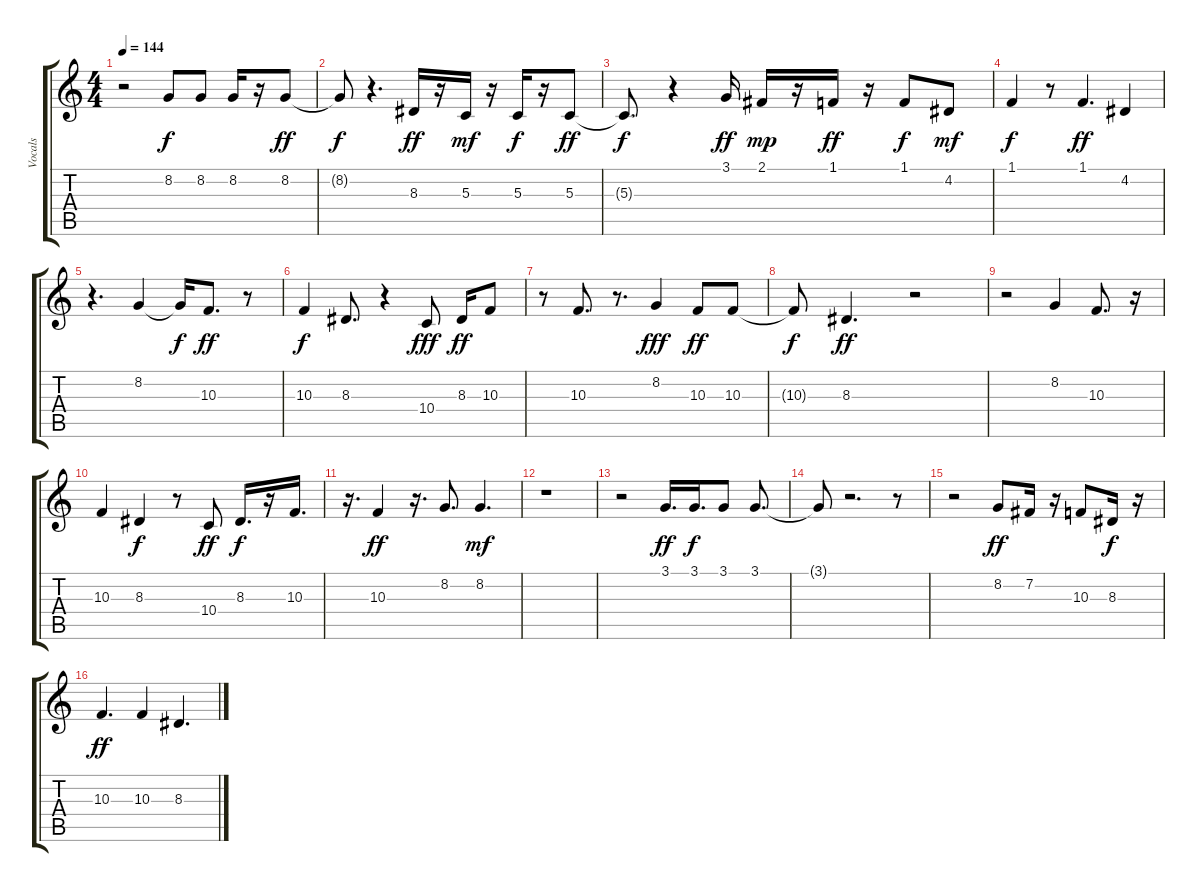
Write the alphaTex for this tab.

\track ("Vocals" "Vocals") {instrument tenorsax}
\staff {score tabs}
\tuning (E4 B3 G3 D3 A2 E2) {hide}
\ts (4 4)
\tempo 144
\clef g2
\ks c
r.2{dy f} 8.2.8 8.2.8 8.2.16 r.16 8.2.8{dy ff} |
8.2{t}.8{dy f} r.4{d} 8.3.16{dy ff} r.16 5.3.16{dy mf} r.16 5.3.16{dy f} r.16 5.3.8{dy ff} |
5.3{t}.8{d dy f} r.4 3.1.16{dy ff} 2.1.16{dy mp} r.16 1.1.16{dy ff} r.16 1.1.8{dy f} 4.2.8{dy mf} |
1.1.4{dy f} r.8 1.1.4{d dy ff} 4.2.4 |
r.4{d} 8.2.4 8.2{t}.16{dy f} 10.3.8{d dy ff} r.8 |
10.3.4{dy f} 8.3.8{d} r.4 10.4.8{dy fff} 8.3.16{dy ff} 10.3.8 |
r.8 10.3.8{d} r.8{d} 8.2.4{dy fff} 10.3.8{dy ff} 10.3.8 |
10.3{t}.8{dy f} 8.3.4{d dy ff} r.2 |
r.2 8.2.4 10.3.8{d} r.16 |
10.3.4 8.3.4{dy f} r.8 10.4.8{dy ff} 8.3.16{d dy f} r.16 10.3.16{d} |
r.16{d} 10.3.4{dy ff} r.16{d} 8.2.8{d} 8.2.4{d dy mf} |
r.1 |
r.2 3.1.16{d dy ff} 3.1.16{d dy f} 3.1.8 3.1.8{d} |
3.1{t}.8 r.2{d} r.8 |
r.2 8.2.8{dy ff} 7.2.16 r.16 10.3.8 8.3.16{dy f} r.16 |
10.3.4{d dy ff} 10.3.4 8.3.4{d}
